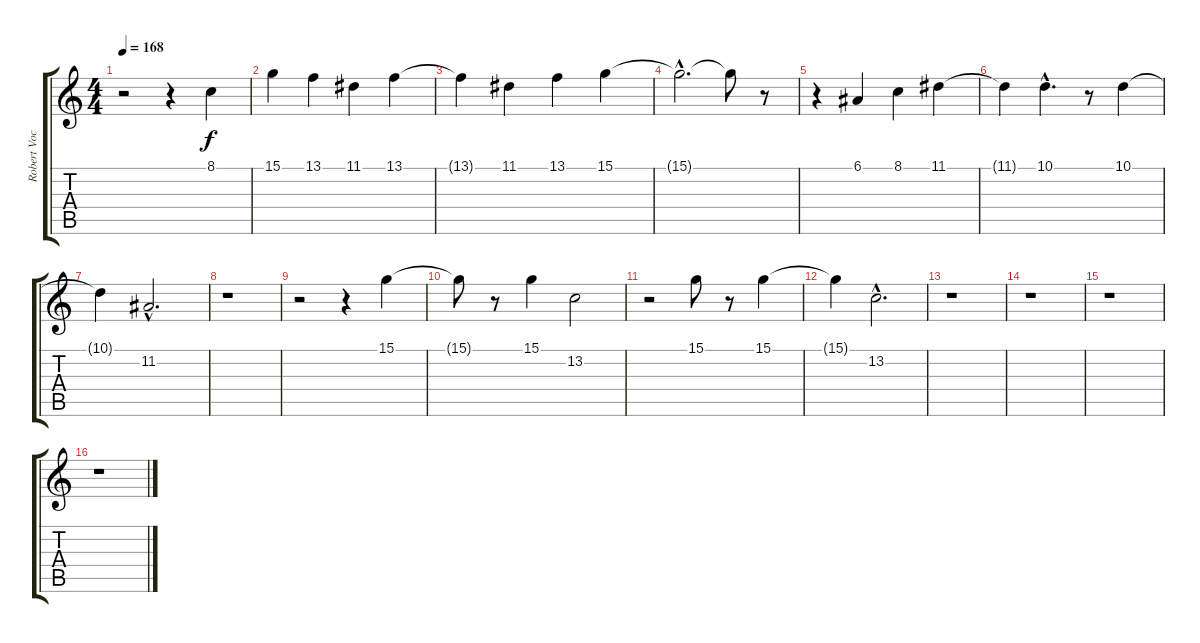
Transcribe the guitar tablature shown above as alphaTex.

\track ("Robert Vocals" "Robert Voc") {instrument piccolo}
\staff {score tabs}
\tuning (E4 B3 G3 D3 A2 E2) {hide}
\ts (4 4)
\tempo 168
\clef g2
\ks c
r.2{dy f} r.4 8.1.4 |
15.1.4 13.1.4 11.1.4 13.1.4 |
13.1{t}.4 11.1.4 13.1.4 15.1.4 |
15.1{hac t}.2{d} 15.1{t}.8 r.8 |
r.4 6.1.4 8.1.4 11.1.4 |
11.1{t}.4 10.1{hac}.4{d} r.8 10.1.4 |
10.1{t}.4 11.2{hac}.2{d} |
r.1 |
r.2 r.4 15.1.4 |
15.1{t}.8 r.8 15.1.4 13.2.2 |
r.2 15.1.8 r.8 15.1.4 |
15.1{t}.4 13.2{hac}.2{d} |
r.1 |
r.1 |
r.1 |
r.1
